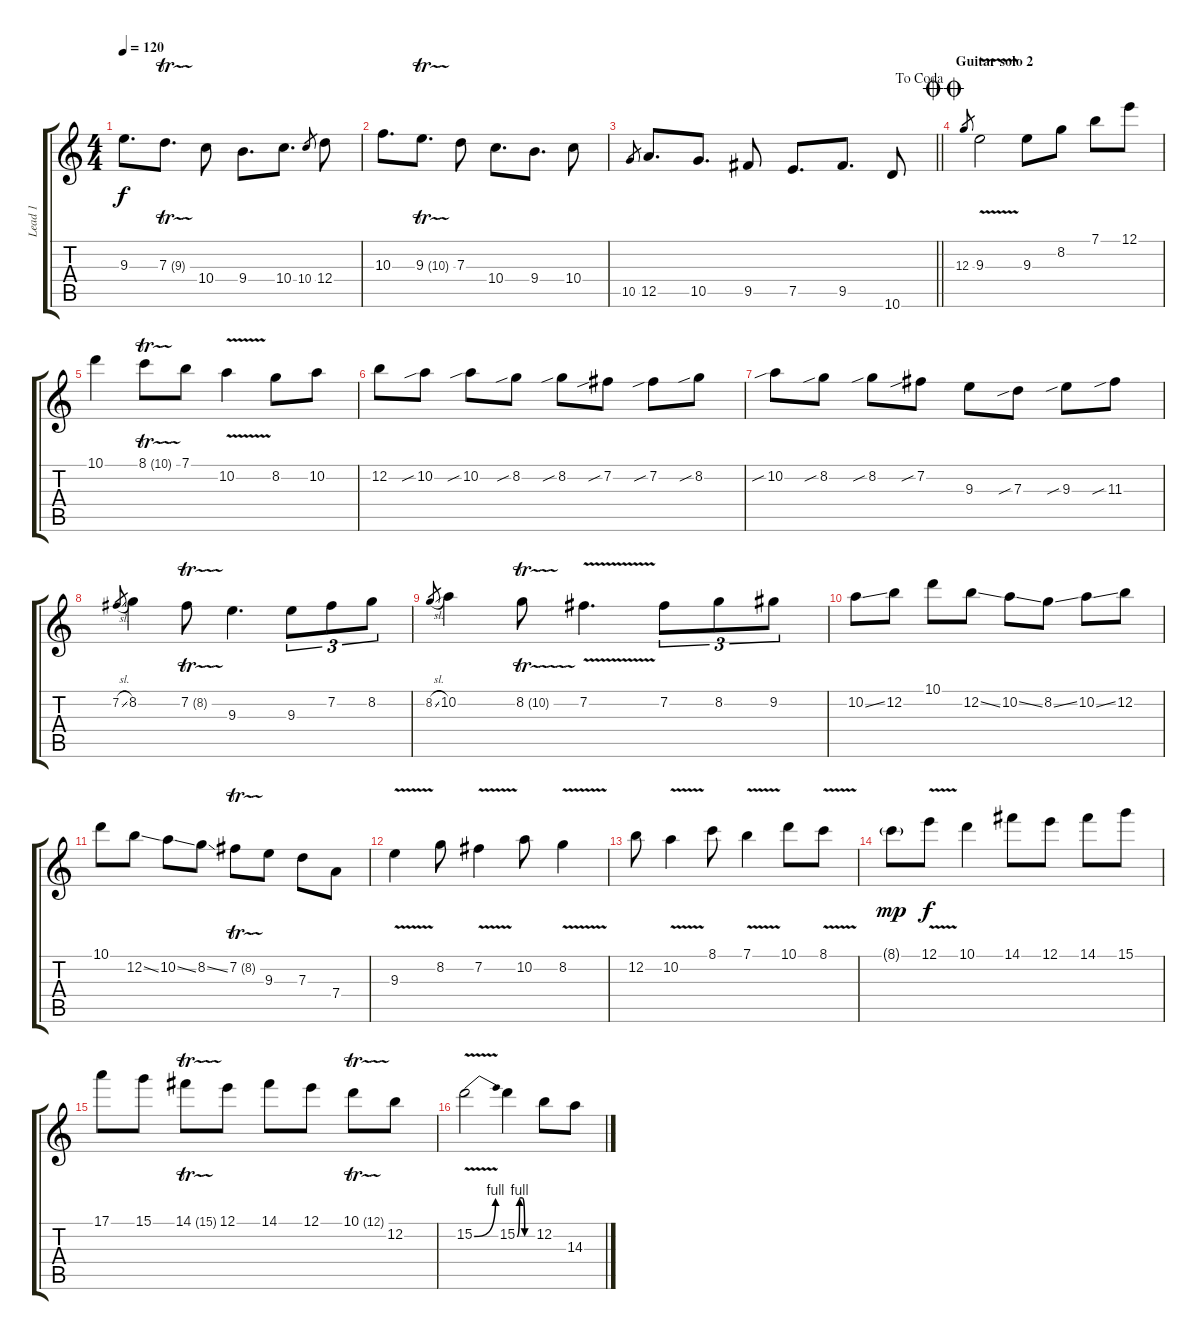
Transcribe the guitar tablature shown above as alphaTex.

\track ("Lead 1" "Lead 1") {instrument distortionguitar}
\staff {score tabs}
\tuning (E4 B3 G3 D3 A2 E2) {hide}
\ts (4 4)
\tempo 120
\clef g2
\ks c
9.3.8{d dy f} 7.3{tr (9 32)}.8{d} 10.4.8 9.4.8{d} 10.4.8{d} 10.4.8{gr} 12.4.8 |
10.3.8{d} 9.3{tr (10 32)}.8{d} 7.3.8 10.4.8{d} 9.4.8{d} 10.4.8 |
\jump dacoda
\barLineRight lightlight
10.5.8{gr} 12.5.8{d} 10.5.8{d} 9.5.8 7.5.8{d} 9.5.8{d} 10.6.8 |
\section ("" "Guitar solo 2")
\jump doublecoda
12.3.8{gr} 9.3{v}.2 9.3.8 8.2.8 7.1.8 12.1.8 |
10.1.4 8.1{tr (10 32)}.8 7.1.8 10.2{v}.4 8.2.8 10.2.8 |
12.2.8 10.2{sib}.8 10.2{sib}.8 8.2{sib}.8 8.2{sib}.8 7.2{sib}.8 7.2{sib}.8 8.2{sib}.8 |
10.2{sib}.8 8.2{sib}.8 8.2{sib}.8 7.2{sib}.8 9.3.8 7.3{sib}.8 9.3{sib}.8 11.3{sib}.8 |
7.2{sl}.8{gr} 8.2.4 7.2{tr (8 32)}.8 9.3.4{d} 9.3.8{tu (3 2)} 7.2.8{tu (3 2)} 8.2.8{tu (3 2)} |
8.2{sl}.8{gr} 10.2.4 8.2{tr (10 32)}.8 7.2{v}.4{d} 7.2.8{tu (3 2)} 8.2.8{tu (3 2)} 9.2.8{tu (3 2)} |
10.2{ss}.8 12.2.8 10.1.8 12.2{ss}.8 10.2{ss}.8 8.2{ss}.8 10.2{ss}.8 12.2.8 |
10.1.8 12.2{ss}.8 10.2{ss}.8 8.2{ss}.8 7.2{tr (8 32)}.8 9.3.8 7.3.8 7.4.8 |
9.3{v}.4 8.2.8 7.2{v}.4 10.2.8 8.2{v}.4 |
12.2.8 10.2{v}.4 8.1.8 7.1{v}.4 10.1.8 8.1{v}.8 |
8.1{g}.8{dy mp} 12.1{v}.8{dy f} 10.1.4 14.1.8 12.1.8 14.1.8 15.1.8 |
17.1.8 15.1.8 14.1{tr (15 32)}.8 12.1.8 14.1.8 12.1.8 10.1{tr (12 32)}.8 12.2.8 |
15.2{be (bend 0 0 60 4) v}.2 15.2{be (custom 0 0 10 4 20 4 30 0 60 0)}.4 12.2.8 14.3.8
